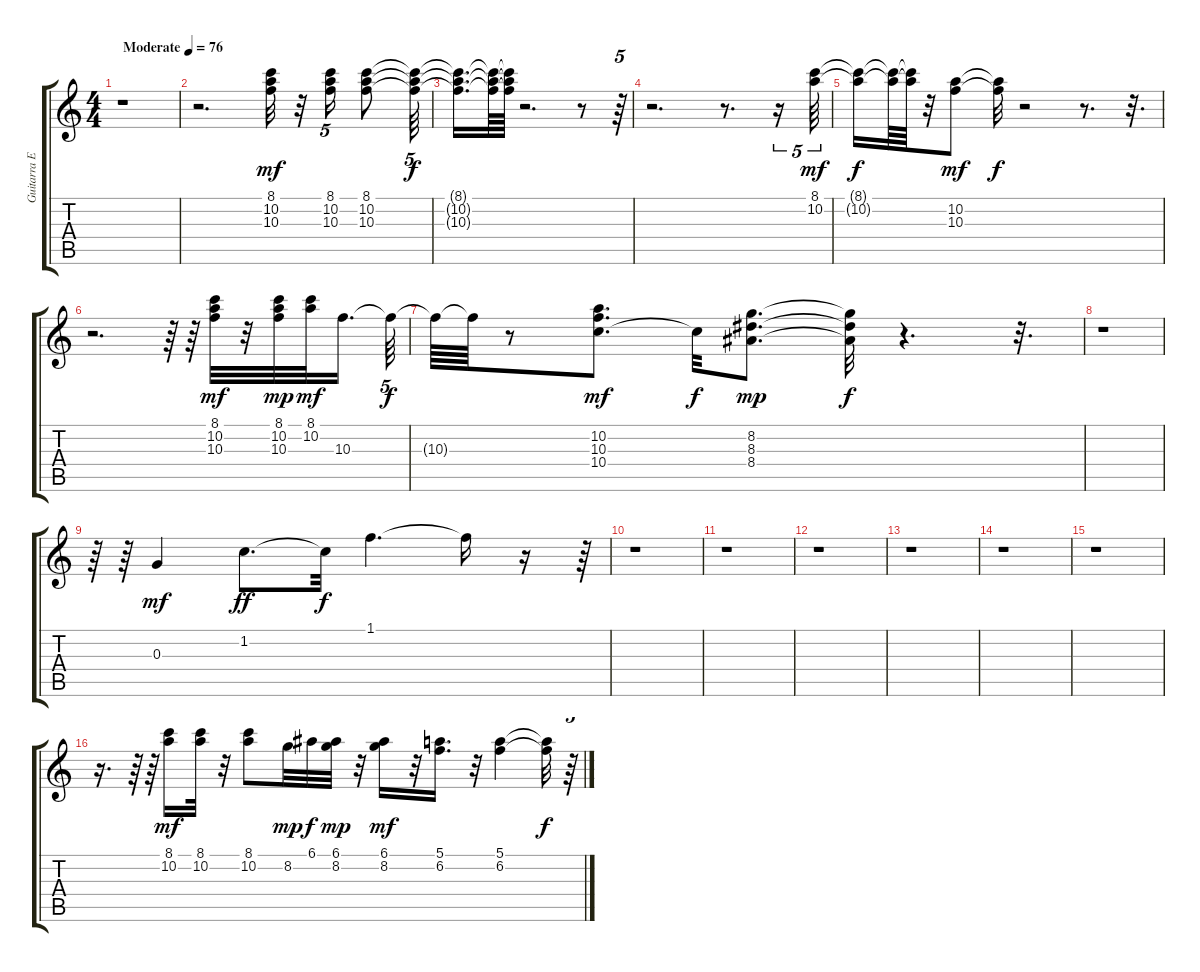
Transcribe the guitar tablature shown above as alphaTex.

\track ("Guitarra Electrica" "Guitarra E") {instrument electricguitarjazz}
\staff {score tabs}
\tuning (E4 B3 G3 D3 A2 E2) {hide}
\ts (4 4)
\tempo (76 "Moderate")
\clef g2
\ks c
r.1{dy mf instrument electricguitarjazz} |
r.2{d} (8.1 10.2 10.3).32 r.32 (8.1 10.2 10.3).16{tu (5 4)} (8.1 10.2 10.3).8 (8.1{t} 10.2{t} 10.3{t}).64{tu (5 4) dy f} |
(8.1{t} 10.2{t} 10.3{t}).16{d} (8.1{t} 10.2{t} 10.3{t}).64 (8.1{t} 10.2{t} 10.3{t}).64 r.2{d} r.8 r.64{tu (5 4)} |
r.2{d} r.8{d} r.16{tu (5 4)} (8.1 10.2).64{tu (5 4) dy mf} |
(8.1{t} 10.2{t}).16{dy f} (8.1{t} 10.2{t}).64 (8.1{t} 10.2{t}).64 r.32 (10.2 10.3).8{dy mf} (10.2{t} 10.3{t}).32{dy f} r.2 r.8{d} r.32{d} |
r.2{d} r.64 r.64 (8.1 10.2 10.3).32{dy mf} r.32 (8.1 10.2 10.3).32{dy mp} (8.1 10.2).32{dy mf} 10.3.16{d} 10.3{t}.64{tu (5 4) dy f} |
10.3{t}.64 10.3{t}.64 r.8 (10.2 10.3 10.4).8{d dy mf} 10.4{t}.32{dy f} (8.2 8.3 8.4).8{d dy mp} (8.2{t} 8.3{t} 8.4{t}).32{dy f} r.4{d} r.32{d} |
r.1 |
r.64 r.64 0.3.4{dy mf} 1.2.8{d dy ff} 1.2{t}.32{dy f} 1.1.4{d} 1.1{t}.16 r.16 r.64{tu (5 4)} |
r.1 |
r.1 |
r.1 |
r.1 |
r.1 |
r.1 |
r.16{d} r.64 r.64 (8.1 10.2).16{dy mf} (8.1 10.2).32 r.32 (8.1 10.2).8 8.2.32{dy mp} 6.1.32{dy f} (6.1 8.2).32{dy mp} r.32 (6.1 8.2).16{dy mf} r.32 (5.1 6.2).16{d} r.32 (5.1 6.2).4 (5.1{t} 6.2{t}).32{dy f} r.64{tu (5 4)}
